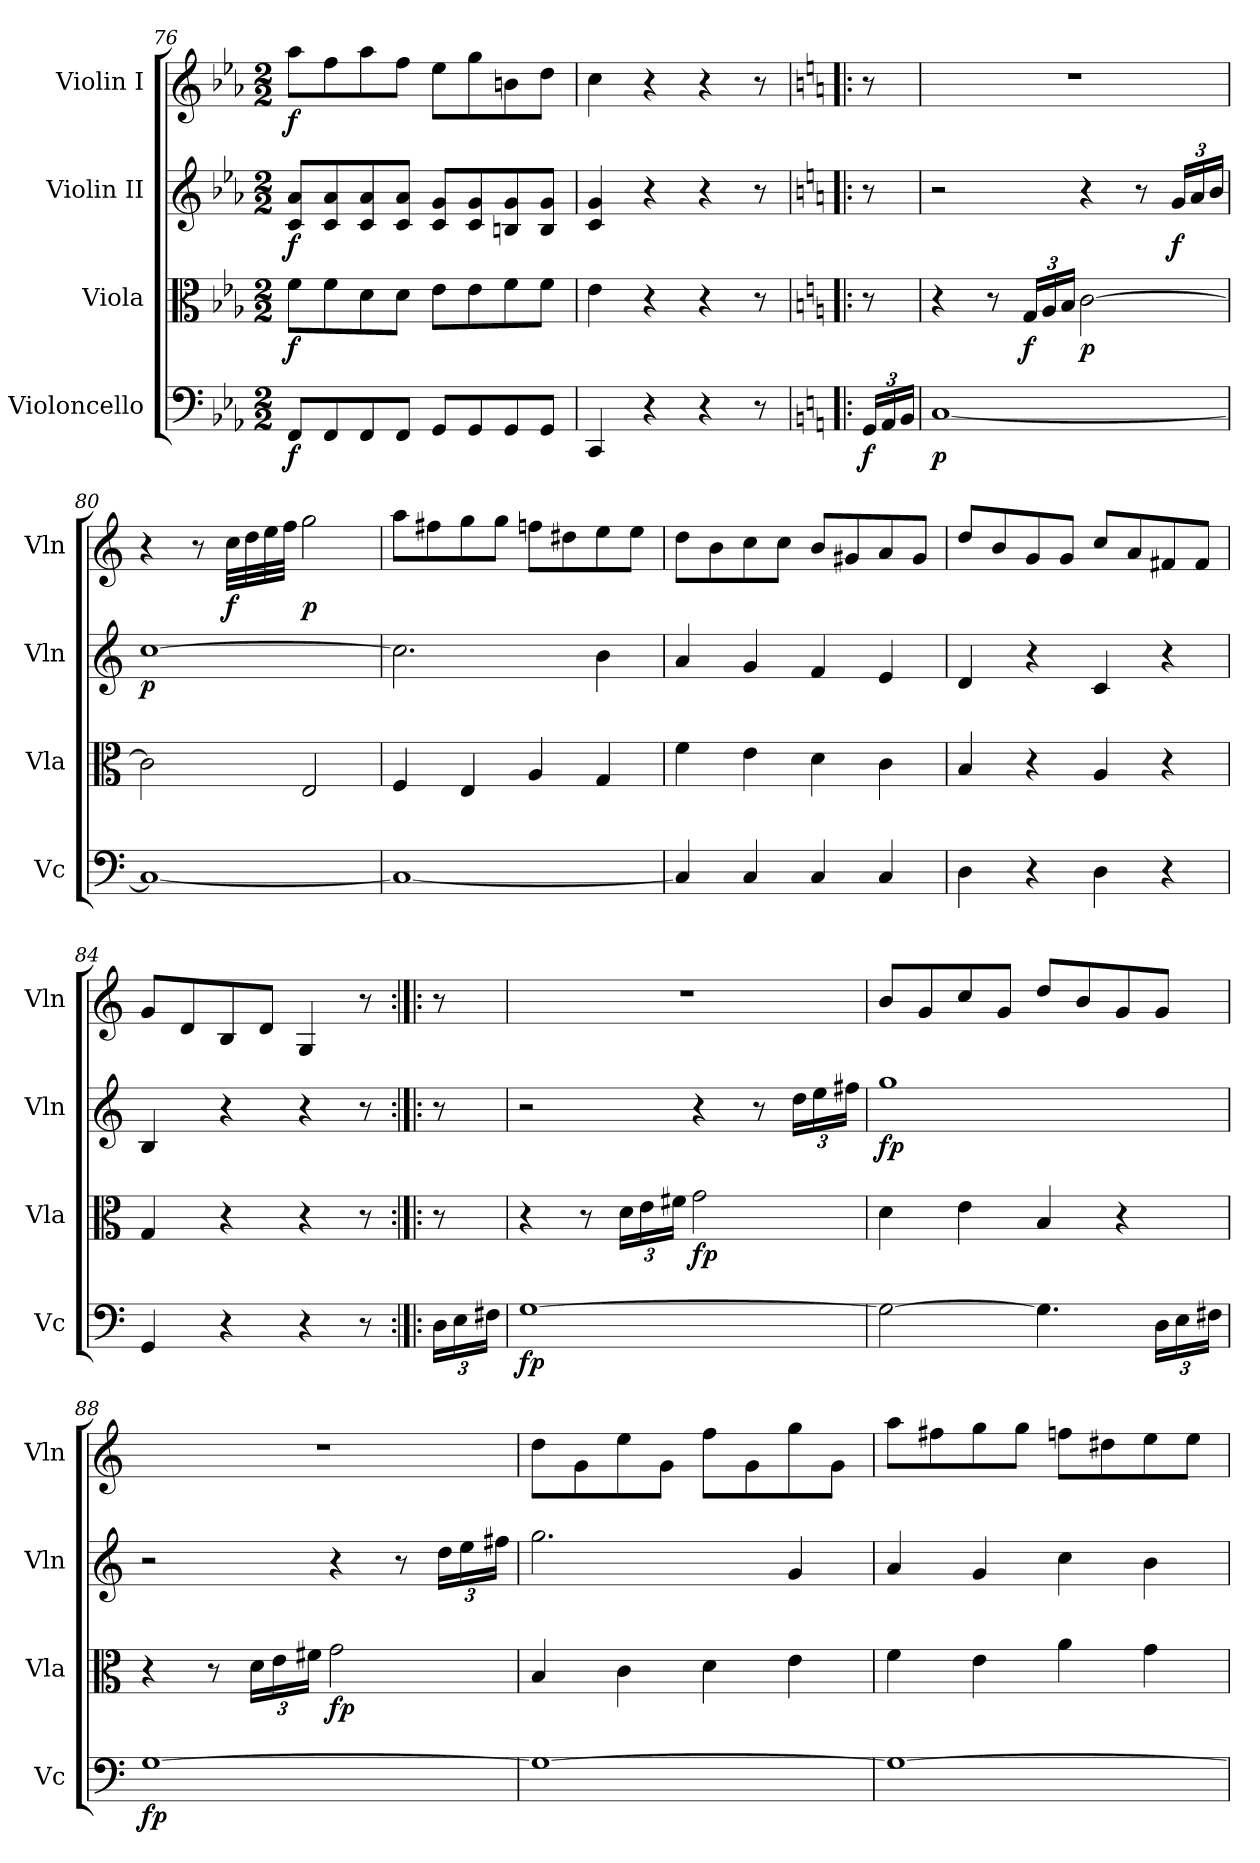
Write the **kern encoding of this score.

**kern	**dynam	**kern	**dynam	**kern	**dynam	**kern	**dynam
*part4	*part4	*part3	*part3	*part2	*part2	*part1	*part1
*staff4	*staff4	*staff3	*staff3	*staff2	*staff2	*staff1	*staff1
*I"Violoncello	*	*I"Viola	*	*I"Violin II	*	*I"Violin I	*
*I'Vc	*	*I'Vla	*	*I'Vln	*	*I'Vln	*
*clefF4	*	*clefC3	*	*clefG2	*	*clefG2	*
*k[b-e-a-]	*	*k[b-e-a-]	*	*k[b-e-a-]	*	*k[b-e-a-]	*
*M2/2	*	*M2/2	*	*M2/2	*	*M2/2	*
=76	=76	=76	=76	=76	=76	=76	=76
!	!LO:DY:b	!	!LO:DY:b	!	!LO:DY:b	!	!LO:DY:b
8FF/L	f	8f\L	f	8c/ 8a-/L	f	8aa-\L	f
8FF/	.	8f\	.	8c/ 8a-/	.	8ff\	.
8FF/	.	8d\	.	8c/ 8a-/	.	8aa-\	.
8FF/J	.	8d\J	.	8c/ 8a-/J	.	8ff\J	.
8GG/L	.	8e-\L	.	8c/ 8g/L	.	8ee-\L	.
8GG/	.	8e-\	.	8c/ 8g/	.	8gg\	.
8GG/	.	8f\	.	8Bn/ 8g/	.	8bn\	.
8GG/J	.	8f\J	.	8B/ 8g/J	.	8dd\J	.
!!LO:LB:g=z
=77	=77	=77	=77	=77	=77	=77	=77
4CC/	.	4e-\	.	4c/ 4g/	.	4cc\	.
4r	.	4r	.	4r	.	4r	.
4r	.	4r	.	4r	.	4r	.
8r	.	8r	.	8r	.	8r	.
!!LO:PB:g=z
=78!|:	=78!|:	=78!|:	=78!|:	=78!|:	=78!|:	=78!|:	=78!|:
*k[]	*	*k[]	*	*k[]	*	*k[]	*
*Xbrackettup	*	*	*	*	*	*	*
!	!LO:DY:b	!	!	!	!	!	!
24GG/LL	f	8r	.	8r	.	8r	.
24AA/	.	.	.	.	.	.	.
24BB/JJ	.	.	.	.	.	.	.
=79	=79	=79	=79	=79	=79	=79	=79
!	!LO:DY:b	!	!	!	!	!	!
[1C	p	4r	.	2r	.	1r	.
.	.	8r	.	.	.	.	.
*	*	*Xbrackettup	*	*	*	*	*
!	!	!	!LO:DY:b	!	!	!	!
.	.	24G/LL	f	.	.	.	.
.	.	24A/	.	.	.	.	.
.	.	24B/JJ	.	.	.	.	.
!	!	!	!LO:DY:b	!	!	!	!
.	.	[2c\	p	4r	.	.	.
.	.	.	.	8r	.	.	.
*	*	*	*	*Xbrackettup	*	*	*
!	!	!	!	!	!LO:DY:b	!	!
.	.	.	.	24g/LL	f	.	.
.	.	.	.	24a/	.	.	.
.	.	.	.	24b/JJ	.	.	.
=80	=80	=80	=80	=80	=80	=80	=80
!	!	!	!	!	!LO:DY:b	!	!
1C_	.	2c\]	.	[1cc	p	4r	.
.	.	.	.	.	.	8r	.
!	!	!	!	!	!	!	!LO:DY:b
.	.	.	.	.	.	32cc\LLL	f
.	.	.	.	.	.	32dd\	.
.	.	.	.	.	.	32ee\	.
.	.	.	.	.	.	32ff\JJJ	.
!	!	!	!	!	!	!	!LO:DY:b
.	.	2E/	.	.	.	2gg\	p
=81	=81	=81	=81	=81	=81	=81	=81
1C_	.	4F/	.	2.cc\]	.	8aa\L	.
.	.	.	.	.	.	8ff#X\	.
.	.	4E/	.	.	.	8gg\	.
.	.	.	.	.	.	8gg\J	.
.	.	4A/	.	.	.	8ffn\L	.
.	.	.	.	.	.	8dd#X\	.
.	.	4G/	.	4b\	.	8ee\	.
.	.	.	.	.	.	8ee\J	.
!!LO:LB:g=z
=82	=82	=82	=82	=82	=82	=82	=82
4C/]	.	4f\	.	4a/	.	8dd\L	.
.	.	.	.	.	.	8b\	.
4C/	.	4e\	.	4g/	.	8cc\	.
.	.	.	.	.	.	8cc\J	.
4C/	.	4d\	.	4f/	.	8b/L	.
.	.	.	.	.	.	8g#X/	.
4C/	.	4c\	.	4e/	.	8a/	.
.	.	.	.	.	.	8g#/J	.
=83	=83	=83	=83	=83	=83	=83	=83
4D\	.	4B/	.	4d/	.	8dd/L	.
.	.	.	.	.	.	8b/	.
4r	.	4r	.	4r	.	8g/	.
.	.	.	.	.	.	8g/J	.
4D\	.	4A/	.	4c/	.	8cc/L	.
.	.	.	.	.	.	8a/	.
4r	.	4r	.	4r	.	8f#X/	.
.	.	.	.	.	.	8f#/J	.
=84	=84	=84	=84	=84	=84	=84	=84
4GG/	.	4G/	.	4B/	.	8g/L	.
.	.	.	.	.	.	8d/	.
4r	.	4r	.	4r	.	8B/	.
.	.	.	.	.	.	8d/J	.
4r	.	4r	.	4r	.	4G/	.
8r	.	8r	.	8r	.	8r	.
=85:|!|:	=85:|!|:	=85:|!|:	=85:|!|:	=85:|!|:	=85:|!|:	=85:|!|:	=85:|!|:
24D\LL	.	8r	.	8r	.	8r	.
24E\	.	.	.	.	.	.	.
24F#X\JJ	.	.	.	.	.	.	.
!!LO:PB:g=z
=86	=86	=86	=86	=86	=86	=86	=86
!	!LO:DY:b	!	!	!	!	!	!
[1G	fp	4r	.	2r	.	1r	.
.	.	8r	.	.	.	.	.
.	.	24d\LL	.	.	.	.	.
.	.	24e\	.	.	.	.	.
.	.	24f#X\JJ	.	.	.	.	.
!	!	!	!LO:DY:b	!	!	!	!
.	.	2g\	fp	4r	.	.	.
.	.	.	.	8r	.	.	.
.	.	.	.	24dd\LL	.	.	.
.	.	.	.	24ee\	.	.	.
.	.	.	.	24ff#X\JJ	.	.	.
=87	=87	=87	=87	=87	=87	=87	=87
!	!	!	!	!	!LO:DY:b	!	!
2G\_	.	4d\	.	1gg	fp	8b/L	.
.	.	.	.	.	.	8g/	.
.	.	4e\	.	.	.	8cc/	.
.	.	.	.	.	.	8g/J	.
4.G\]	.	4B/	.	.	.	8dd/L	.
.	.	.	.	.	.	8b/	.
.	.	4r	.	.	.	8g/	.
24D\LL	.	.	.	.	.	8g/J	.
24E\	.	.	.	.	.	.	.
24F#X\JJ	.	.	.	.	.	.	.
=88	=88	=88	=88	=88	=88	=88	=88
!	!LO:DY:b	!	!	!	!	!	!
[1G	fp	4r	.	2r	.	1r	.
.	.	8r	.	.	.	.	.
.	.	24d\LL	.	.	.	.	.
.	.	24e\	.	.	.	.	.
.	.	24f#X\JJ	.	.	.	.	.
!	!	!	!LO:DY:b	!	!	!	!
.	.	2g\	fp	4r	.	.	.
.	.	.	.	8r	.	.	.
.	.	.	.	24dd\LL	.	.	.
.	.	.	.	24ee\	.	.	.
.	.	.	.	24ff#X\JJ	.	.	.
!!LO:PB:g=z
=89	=89	=89	=89	=89	=89	=89	=89
!	!	!	!	!	!LO:DY:b	!	!
!	!	!	!	!	!LO:DY:n=1:a	!	!
!	!	!	!	!	!LO:DY:n=2:a	!	!
1G_	.	4B/	.	2.gg\	fp f p	8dd\L	.
.	.	.	.	.	.	8g\	.
.	.	4c\	.	.	.	8ee\	.
.	.	.	.	.	.	8g\J	.
.	.	4d\	.	.	.	8ff\L	.
.	.	.	.	.	.	8g\	.
.	.	4e\	.	4g/	.	8gg\	.
.	.	.	.	.	.	8g\J	.
=90	=90	=90	=90	=90	=90	=90	=90
1G_	.	4f\	.	4a/	.	8aa\L	.
.	.	.	.	.	.	8ff#X\	.
.	.	4e\	.	4g/	.	8gg\	.
.	.	.	.	.	.	8gg\J	.
.	.	4a\	.	4cc\	.	8ffn\L	.
.	.	.	.	.	.	8dd#X\	.
.	.	4g\	.	4b\	.	8ee\	.
.	.	.	.	.	.	8ee\J	.
=	=	=	=	=	=	=	=
*-	*-	*-	*-	*-	*-	*-	*-
